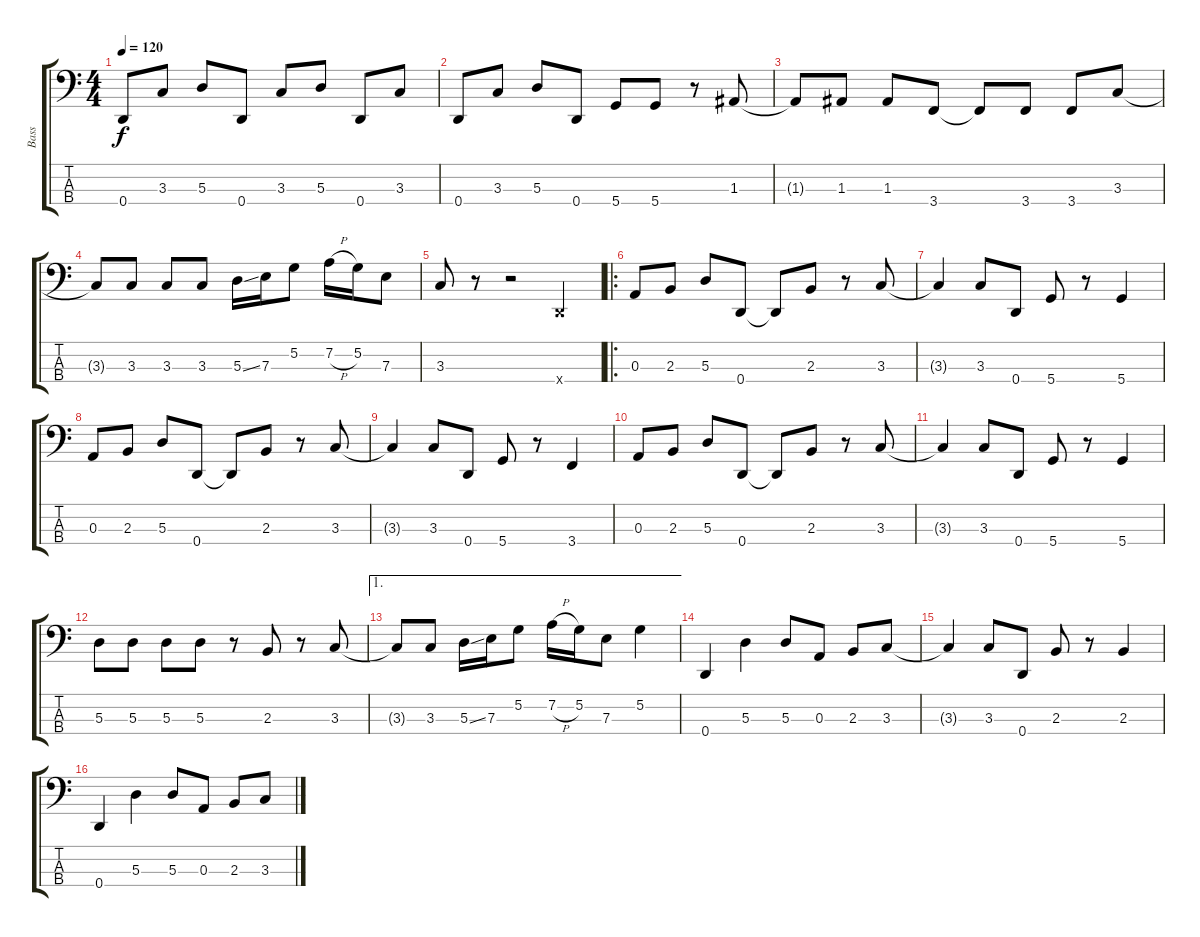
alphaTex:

\track ("Bass" "Bass") {instrument electricbassfinger}
\staff {score tabs}
\tuning (G2 D2 A1 D1) {hide}
\ts (4 4)
\tempo 120
\clef f4
\ks c
0.4.8{dy f} 3.3.8 5.3.8 0.4.8 3.3.8 5.3.8 0.4.8 3.3.8 |
0.4.8 3.3.8 5.3.8 0.4.8 5.4.8 5.4.8 r.8 1.3.8 |
1.3{t}.8 1.3.8 1.3.8 3.4.8 3.4{t}.8 3.4.8 3.4.8 3.3.8 |
3.3{t}.8 3.3.8 3.3.8 3.3.8 5.3{ss}.16 7.3.16 5.2.8 7.2{h}.16 5.2.16 7.3.8 |
3.3.8 r.8 r.2 0.4{x}.4 |
\ro
0.3.8 2.3.8 5.3.8 0.4.8 0.4{t}.8 2.3.8 r.8 3.3.8 |
3.3{t}.4 3.3.8 0.4.8 5.4.8 r.8 5.4.4 |
0.3.8 2.3.8 5.3.8 0.4.8 0.4{t}.8 2.3.8 r.8 3.3.8 |
3.3{t}.4 3.3.8 0.4.8 5.4.8 r.8 3.4.4 |
0.3.8 2.3.8 5.3.8 0.4.8 0.4{t}.8 2.3.8 r.8 3.3.8 |
3.3{t}.4 3.3.8 0.4.8 5.4.8 r.8 5.4.4 |
5.3.8 5.3.8 5.3.8 5.3.8 r.8 2.3.8 r.8 3.3.8 |
\ae 1
3.3{t}.8 3.3.8 5.3{ss}.16 7.3.16 5.2.8 7.2{h}.16 5.2.16 7.3.8 5.2.4 |
0.4.4 5.3.4 5.3.8 0.3.8 2.3.8 3.3.8 |
3.3{t}.4 3.3.8 0.4.8 2.3.8 r.8 2.3.4 |
0.4.4 5.3.4 5.3.8 0.3.8 2.3.8 3.3.8
